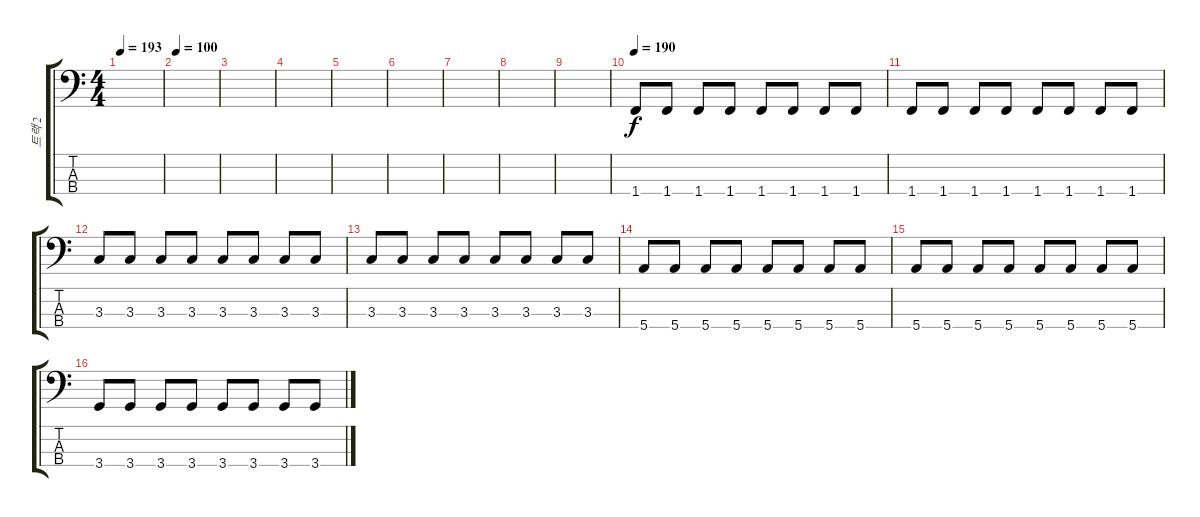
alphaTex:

\track ("트랙 2" "트랙 2") {instrument electricbassfinger}
\staff {score tabs}
\tuning (G2 D2 A1 E1) {hide}
\ts (4 4)
\tempo 193
\clef f4
\ks c
|
\tempo 100
|
|
|
|
|
|
|
|
\tempo 190
1.4.8 1.4.8 1.4.8 1.4.8 1.4.8 1.4.8 1.4.8 1.4.8 |
1.4.8 1.4.8 1.4.8 1.4.8 1.4.8 1.4.8 1.4.8 1.4.8 |
3.3.8 3.3.8 3.3.8 3.3.8 3.3.8 3.3.8 3.3.8 3.3.8 |
3.3.8 3.3.8 3.3.8 3.3.8 3.3.8 3.3.8 3.3.8 3.3.8 |
5.4.8 5.4.8 5.4.8 5.4.8 5.4.8 5.4.8 5.4.8 5.4.8 |
5.4.8 5.4.8 5.4.8 5.4.8 5.4.8 5.4.8 5.4.8 5.4.8 |
3.4.8 3.4.8 3.4.8 3.4.8 3.4.8 3.4.8 3.4.8 3.4.8
